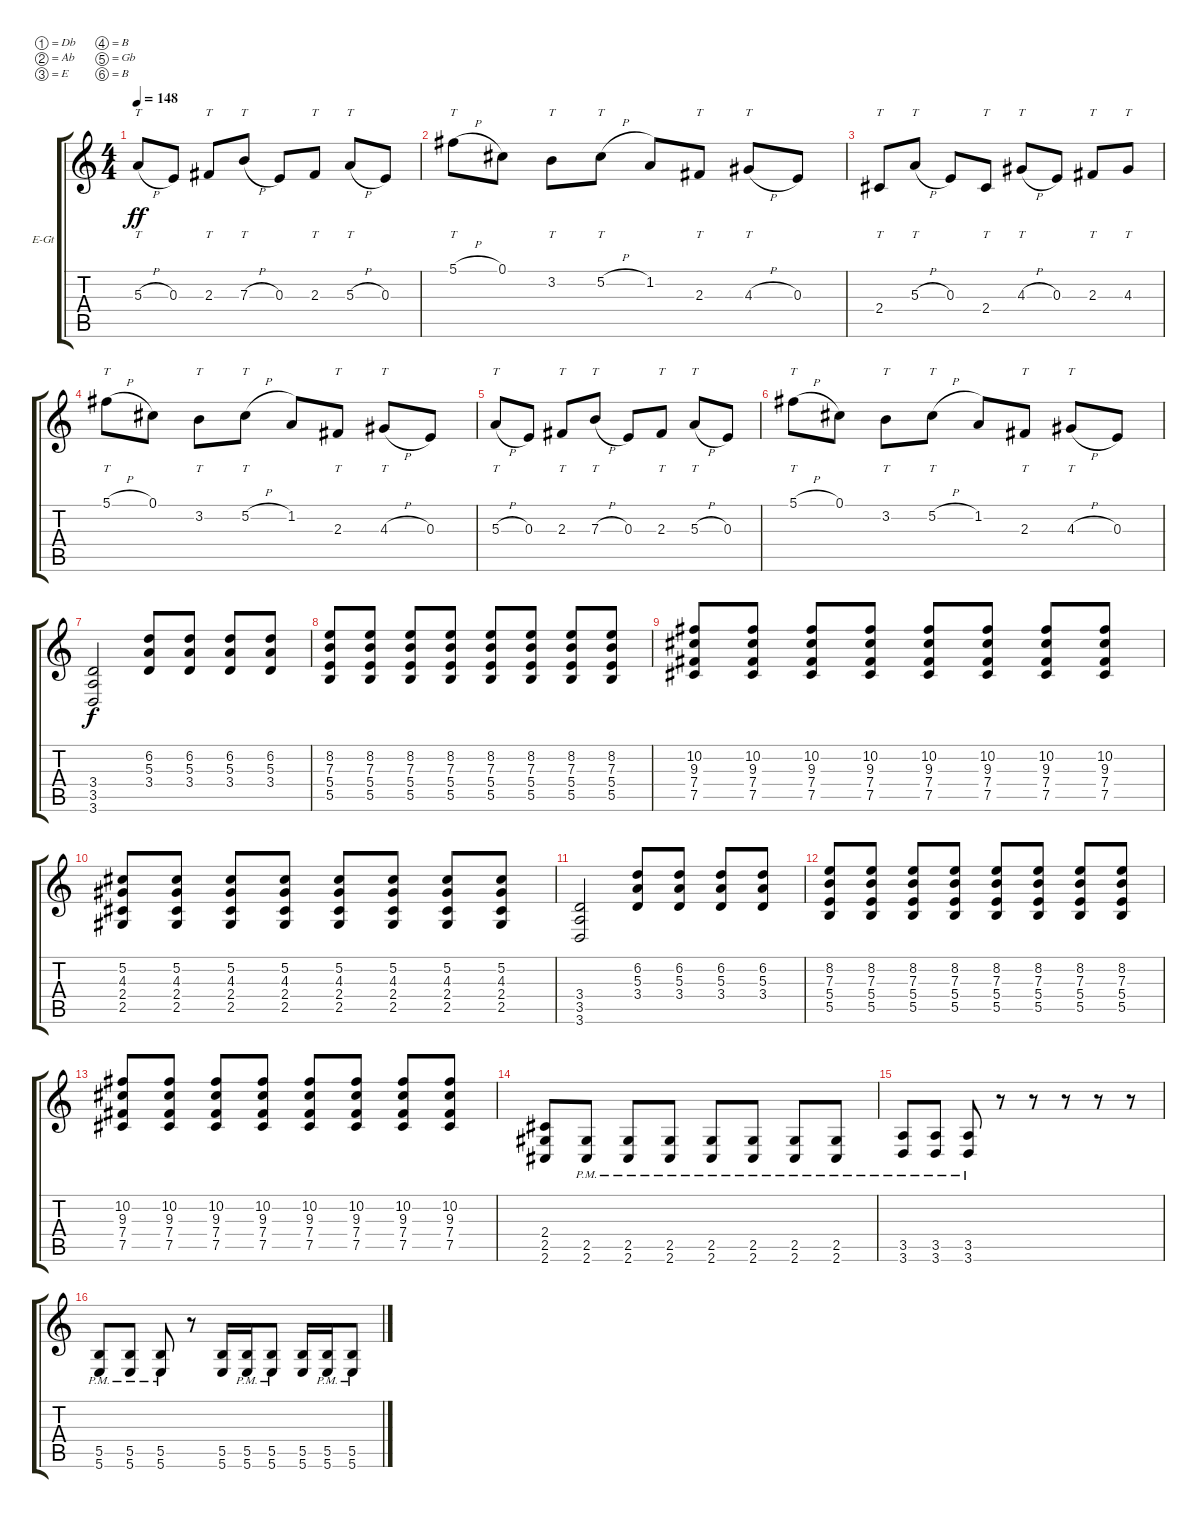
\bracketExtendMode groupsimilarinstruments
\firstSystemTrackNameOrientation horizontal
\otherSystemsTrackNameOrientation horizontal
\track ("Electric Guitar" "E-Gt") {instrument distortionguitar}
\staff {score tabs}
\tuning (Db4 Ab3 E3 B2 Gb2 B1)
\ts (4 4)
\tempo 148
\clef g2
\ks c
5.3{h}.8{tt dy ff} 0.3.8 2.3.8{tt} 7.3{h}.8{tt} 0.3.8 2.3.8{tt} 5.3{h}.8{tt} 0.3.8 |
5.1{h}.8{tt} 0.1.8 3.2.8{tt} 5.2{h}.8{tt} 1.2.8 2.3.8{tt} 4.3{h}.8{tt} 0.3.8 |
2.4.8{tt} 5.3{h}.8{tt} 0.3.8 2.4.8{tt} 4.3{h}.8{tt} 0.3.8 2.3.8{tt} 4.3.8{tt} |
5.1{h}.8{tt} 0.1.8 3.2.8{tt} 5.2{h}.8{tt} 1.2.8 2.3.8{tt} 4.3{h}.8{tt} 0.3.8 |
5.3{h}.8{tt} 0.3.8 2.3.8{tt} 7.3{h}.8{tt} 0.3.8 2.3.8{tt} 5.3{h}.8{tt} 0.3.8 |
5.1{h}.8{tt} 0.1.8 3.2.8{tt} 5.2{h}.8{tt} 1.2.8 2.3.8{tt} 4.3{h}.8{tt} 0.3.8 |
(3.4 3.5 3.6).2{dy f} (6.2 5.3 3.4).8 (6.2 5.3 3.4).8 (6.2 5.3 3.4).8 (6.2 5.3 3.4).8 |
(8.2 7.3 5.4 5.5).8 (8.2 7.3 5.4 5.5).8 (8.2 7.3 5.4 5.5).8 (8.2 7.3 5.4 5.5).8 (8.2 7.3 5.4 5.5).8 (8.2 7.3 5.4 5.5).8 (8.2 7.3 5.4 5.5).8 (8.2 7.3 5.4 5.5).8 |
(10.2 9.3 7.4 7.5).8 (10.2 9.3 7.4 7.5).8 (10.2 9.3 7.4 7.5).8 (10.2 9.3 7.4 7.5).8 (10.2 9.3 7.4 7.5).8 (10.2 9.3 7.4 7.5).8 (10.2 9.3 7.4 7.5).8 (10.2 9.3 7.4 7.5).8 |
(5.2 4.3 2.4 2.5).8 (5.2 4.3 2.4 2.5).8 (5.2 4.3 2.4 2.5).8 (5.2 4.3 2.4 2.5).8 (5.2 4.3 2.4 2.5).8 (5.2 4.3 2.4 2.5).8 (5.2 4.3 2.4 2.5).8 (5.2 4.3 2.4 2.5).8 |
(3.4 3.5 3.6).2 (6.2 5.3 3.4).8 (6.2 5.3 3.4).8 (6.2 5.3 3.4).8 (6.2 5.3 3.4).8 |
(8.2 7.3 5.4 5.5).8 (8.2 7.3 5.4 5.5).8 (8.2 7.3 5.4 5.5).8 (8.2 7.3 5.4 5.5).8 (8.2 7.3 5.4 5.5).8 (8.2 7.3 5.4 5.5).8 (8.2 7.3 5.4 5.5).8 (8.2 7.3 5.4 5.5).8 |
(10.2 9.3 7.4 7.5).8 (10.2 9.3 7.4 7.5).8 (10.2 9.3 7.4 7.5).8 (10.2 9.3 7.4 7.5).8 (10.2 9.3 7.4 7.5).8 (10.2 9.3 7.4 7.5).8 (10.2 9.3 7.4 7.5).8 (10.2 9.3 7.4 7.5).8 |
(2.4 2.5 2.6).8 (2.5{pm} 2.6{pm}).8 (2.5{pm} 2.6{pm}).8 (2.5{pm} 2.6{pm}).8 (2.5{pm} 2.6{pm}).8 (2.5{pm} 2.6{pm}).8 (2.5{pm} 2.6{pm}).8 (2.5{pm} 2.6{pm}).8 |
(3.5{pm} 3.6{pm}).8 (3.5{pm} 3.6{pm}).8 (3.5{pm} 3.6{pm}).8 r.8 r.8 r.8 r.8 r.8 |
(5.5{pm} 5.6{pm}).8 (5.5{pm} 5.6{pm}).8 (5.5{pm} 5.6{pm}).8 r.8 (5.5 5.6).16 (5.5{pm} 5.6{pm}).16 (5.5{pm} 5.6{pm}).8 (5.5 5.6).16 (5.5{pm} 5.6{pm}).16 (5.5{pm} 5.6{pm}).8
